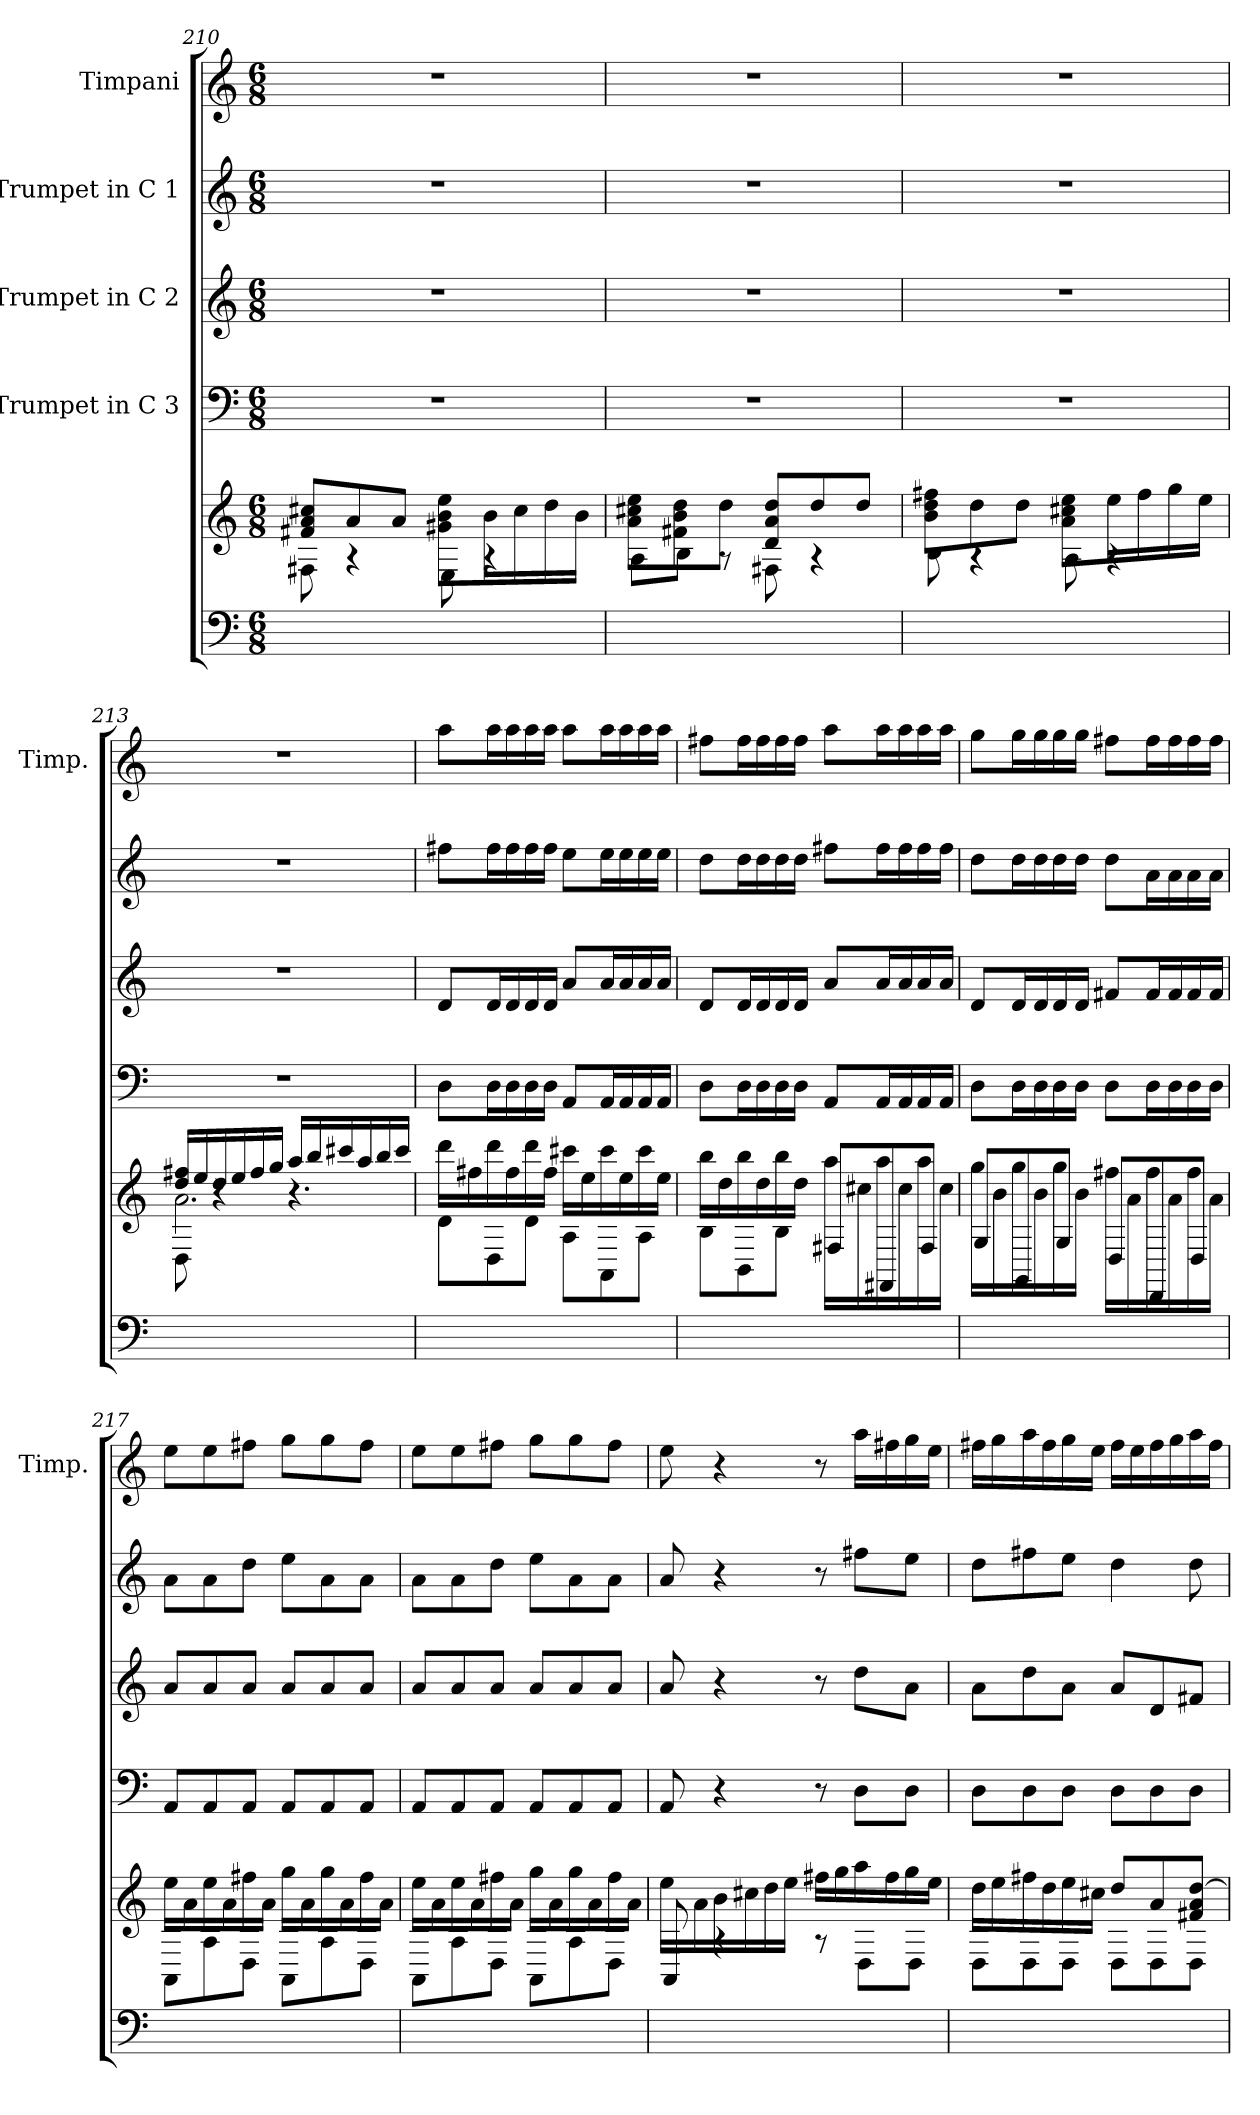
**kern	**kern	**kern	**kern	**kern	**kern
*part5	*part5	*part4	*part3	*part2	*part1
*staff6	*staff5	*staff4	*staff3	*staff2	*staff1
*	*	*I"Trumpet in C 3	*I"Trumpet in C 2	*I"Trumpet in C 1	*I"Timpani
*	*	*	*	*	*I'Timp.
*clefF4	*clefG2	*clefF4	*clefG2	*clefG2	*clefG2
*M6/8	*M6/8	*M6/8	*M6/8	*M6/8	*M6/8
=210	=210	=210	=210	=210	=210
*	*^	*	*	*	*
2.ryy	8f#/ 8a/ 8cc#/L	8F#\	2.r	2.r	2.r	2.r
.	8a/	4r	.	.	.	.
.	8a/J	.	.	.	.	.
.	8g#\ 8b\ 8ee\L	8E\	.	.	.	.
.	16b\L	4r	.	.	.	.
.	16cc#\	.	.	.	.	.
.	16dd\	.	.	.	.	.
.	16b\JJ	.	.	.	.	.
=211	=211	=211	=211	=211	=211	=211
2.ryy	8a\ 8cc#\ 8ee\L	8A\L	2.r	2.r	2.r	2.r
.	8f#\ 8b\ 8dd\	8B\J	.	.	.	.
.	8dd\J	8r	.	.	.	.
.	8d/ 8a/ 8dd/L	8F#\	.	.	.	.
.	8dd/	4r	.	.	.	.
.	8dd/J	.	.	.	.	.
=212	=212	=212	=212	=212	=212	=212
2.ryy	8b\ 8dd\ 8ff#\L	8B\	2.r	2.r	2.r	2.r
.	8dd\	4r	.	.	.	.
.	8dd\J	.	.	.	.	.
.	8a\ 8cc#\ 8ee\L	8A\	.	.	.	.
.	16ee\L	4r	.	.	.	.
.	16ff#\	.	.	.	.	.
.	16gg\	.	.	.	.	.
.	16ee\JJ	.	.	.	.	.
=213	=213	=213	=213	=213	=213	=213
*	*	*^	*	*	*	*
2.ryy	16dd/ 16ff#/LL	2.a\	8D\	2.r	2.r	2.r	2.r
.	16ee/	.	.	.	.	.	.
.	16dd/	.	4r	.	.	.	.
.	16ee/	.	.	.	.	.	.
.	16ff#/	.	.	.	.	.	.
.	16gg/JJ	.	.	.	.	.	.
.	16aa/LL	.	4.r	.	.	.	.
.	16bb/	.	.	.	.	.	.
.	16ccc#/	.	.	.	.	.	.
.	16aa/	.	.	.	.	.	.
.	16bb/	.	.	.	.	.	.
.	16ccc#/JJ	.	.	.	.	.	.
*	*	*v	*v	*	*	*	*
!!LO:LB:g=z
=214	=214	=214	=214	=214	=214	=214
2.ryy	16ddd\LL	8d\L	8D\L	8d/L	8ff#\L	8aa\L
.	16ff#\	.	.	.	.	.
.	16ddd\	8D\	16D\L	16d/L	16ff#\L	16aa\L
.	16ff#\	.	16D\	16d/	16ff#\	16aa\
.	16ddd\	8d\J	16D\	16d/	16ff#\	16aa\
.	16ff#\JJ	.	16D\JJ	16d/JJ	16ff#\JJ	16aa\JJ
.	16ccc#\LL	8A\L	8AA/L	8a/L	8ee\L	8aa\L
.	16ee\	.	.	.	.	.
.	16ccc#\	8AA\	16AA/L	16a/L	16ee\L	16aa\L
.	16ee\	.	16AA/	16a/	16ee\	16aa\
.	16ccc#\	8A\J	16AA/	16a/	16ee\	16aa\
.	16ee\JJ	.	16AA/JJ	16a/JJ	16ee\JJ	16aa\JJ
=215	=215	=215	=215	=215	=215	=215
2.ryy	16bb\LL	8B\L	8D\L	8d/L	8dd\L	8ff#\L
.	16dd\	.	.	.	.	.
.	16bb\	8BB\	16D\L	16d/L	16dd\L	16ff#\L
.	16dd\	.	16D\	16d/	16dd\	16ff#\
.	16bb\	8B\J	16D\	16d/	16dd\	16ff#\
.	16dd\JJ	.	16D\JJ	16d/JJ	16dd\JJ	16ff#\JJ
.	16aa\LL	8F#/L	8AA/L	8a/L	8ff#\L	8aa\L
.	16cc#\	.	.	.	.	.
.	16aa\	8FF#/	16AA/L	16a/L	16ff#\L	16aa\L
.	16cc#\	.	16AA/	16a/	16ff#\	16aa\
.	16aa\	8F#/J	16AA/	16a/	16ff#\	16aa\
.	16cc#\JJ	.	16AA/JJ	16a/JJ	16ff#\JJ	16aa\JJ
=216	=216	=216	=216	=216	=216	=216
2.ryy	16gg\LL	8G/L	8D\L	8d/L	8dd\L	8gg\L
.	16b\	.	.	.	.	.
.	16gg\	8GG/	16D\L	16d/L	16dd\L	16gg\L
.	16b\	.	16D\	16d/	16dd\	16gg\
.	16gg\	8G/J	16D\	16d/	16dd\	16gg\
.	16b\JJ	.	16D\JJ	16d/JJ	16dd\JJ	16gg\JJ
.	16ff#\LL	8D/L	8D\L	8f#/L	8dd\L	8ff#\L
.	16a\	.	.	.	.	.
.	16ff#\	8DD/	16D\L	16f#/L	16a\L	16ff#\L
.	16a\	.	16D\	16f#/	16a\	16ff#\
.	16ff#\	8D/J	16D\	16f#/	16a\	16ff#\
.	16a\JJ	.	16D\JJ	16f#/JJ	16a\JJ	16ff#\JJ
=217	=217	=217	=217	=217	=217	=217
2.ryy	16ee\LL	8AA\L	8AA/L	8a/L	8a\L	8ee\L
.	16a\	.	.	.	.	.
.	16ee\	8A\	8AA/	8a/	8a\	8ee\
.	16a\	.	.	.	.	.
.	16ff#\	8D\J	8AA/J	8a/J	8dd\J	8ff#\J
.	16a\JJ	.	.	.	.	.
.	16gg\LL	8AA\L	8AA/L	8a/L	8ee\L	8gg\L
.	16a\	.	.	.	.	.
.	16gg\	8A\	8AA/	8a/	8a\	8gg\
.	16a\	.	.	.	.	.
.	16ff#\	8D\J	8AA/J	8a/J	8a\J	8ff#\J
.	16a\JJ	.	.	.	.	.
=218	=218	=218	=218	=218	=218	=218
2.ryy	16ee\LL	8AA\L	8AA/L	8a/L	8a\L	8ee\L
.	16a\	.	.	.	.	.
.	16ee\	8A\	8AA/	8a/	8a\	8ee\
.	16a\	.	.	.	.	.
.	16ff#\	8D\J	8AA/J	8a/J	8dd\J	8ff#\J
.	16a\JJ	.	.	.	.	.
.	16gg\LL	8AA\L	8AA/L	8a/L	8ee\L	8gg\L
.	16a\	.	.	.	.	.
.	16gg\	8A\	8AA/	8a/	8a\	8gg\
.	16a\	.	.	.	.	.
.	16ff#\	8D\J	8AA/J	8a/J	8a\J	8ff#\J
.	16a\JJ	.	.	.	.	.
!!LO:PB:g=z
=219	=219	=219	=219	=219	=219	=219
2.ryy	16ee\LL	8AA/	8AA/	8a/	8a/	8ee\
.	16a\	.	.	.	.	.
.	16b\	4r	4r	4r	4r	4r
.	16cc#\	.	.	.	.	.
.	16dd\	.	.	.	.	.
.	16ee\JJ	.	.	.	.	.
.	16ff#\LL	8r	8r	8r	8r	8r
.	16gg\	.	.	.	.	.
.	16aa\	8D\L	8D\L	8dd\L	8ff#\L	16aa\LL
.	16ff#\	.	.	.	.	16ff#\
.	16gg\	8D\J	8D\J	8a\J	8ee\J	16gg\
.	16ee\JJ	.	.	.	.	16ee\JJ
=220	=220	=220	=220	=220	=220	=220
2.ryy	16dd\LL	8D\L	8D\L	8a\L	8dd\L	16ff#\LL
.	16ee\	.	.	.	.	16gg\
.	16ff#\	8D\	8D\	8dd\	8ff#\	16aa\
.	16dd\	.	.	.	.	16ff#\
.	16ee\	8D\J	8D\J	8a\J	8ee\J	16gg\
.	16cc#\JJ	.	.	.	.	16ee\JJ
.	8dd/L	8D\L	8D\L	8a/L	4dd\	16ff#\LL
.	.	.	.	.	.	16ee\
.	8a/	8D\	8D\	8d/	.	16ff#\
.	.	.	.	.	.	16gg\
.	8f#/ 8a/ [8dd/J	8D\J	8D\J	8f#/J	8dd\	16aa\
.	.	.	.	.	.	16ff#\JJ
*	*v	*v	*	*	*	*
=	=	=	=	=	=
*-	*-	*-	*-	*-	*-
